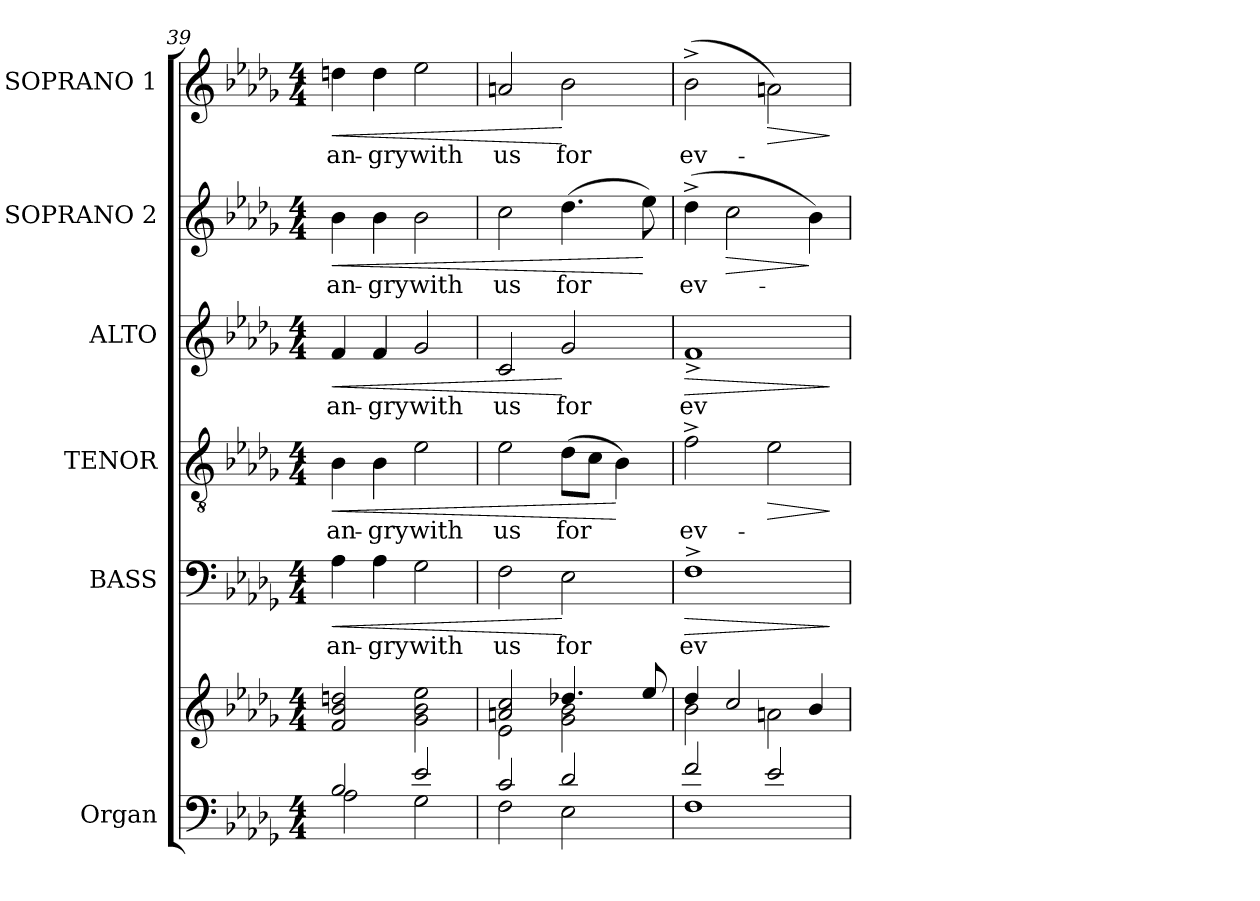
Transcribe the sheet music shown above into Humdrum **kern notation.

**kern	**kern	**kern	**text	**dynam	**kern	**text	**dynam	**kern	**text	**dynam	**kern	**text	**dynam	**kern	**text	**dynam
*part6	*part6	*part5	*part5	*part5	*part4	*part4	*part4	*part3	*part3	*part3	*part2	*part2	*part2	*part1	*part1	*part1
*staff7	*staff6	*staff5	*staff5	*staff5	*staff4	*staff4	*staff4	*staff3	*staff3	*staff3	*staff2	*staff2	*staff2	*staff1	*staff1	*staff1
*I"Organ	*	*I"BASS	*	*	*I"TENOR	*	*	*I"ALTO	*	*	*I"SOPRANO 2	*	*	*I"SOPRANO 1	*	*
*I'Org.	*	*I'B.	*	*	*I'T.	*	*	*I'A.	*	*	*I'S2.	*	*	*I'S1.	*	*
!!LO:LB:g=z
*clefF4	*clefG2	*clefF4	*	*	*clefGv2	*	*	*clefG2	*	*	*clefG2	*	*	*clefG2	*	*
*	*	*	*	*	*ITrd7c12	*	*	*	*	*	*	*	*	*	*	*
*k[b-e-a-d-g-]	*k[b-e-a-d-g-]	*k[b-e-a-d-g-]	*	*	*k[b-e-a-d-g-]	*	*	*k[b-e-a-d-g-]	*	*	*k[b-e-a-d-g-]	*	*	*k[b-e-a-d-g-]	*	*
*b-:	*b-:	*b-:	*	*	*b-:	*	*	*b-:	*	*	*b-:	*	*	*b-:	*	*
*M4/4	*M4/4	*M4/4	*	*	*M4/4	*	*	*M4/4	*	*	*M4/4	*	*	*M4/4	*	*
=39	=39	=39	=39	=39	=39	=39	=39	=39	=39	=39	=39	=39	=39	=39	=39	=39
*^	*	*	*	*	*	*	*	*	*	*	*	*	*	*	*	*
!	!	!	!	!LO:LY:b:color=#000000	!LO:HP:b	!	!	!	!	!	!	!	!	!	!	!	!
!	!	!	!	!	!	!	!LO:LY:b:color=#000000	!LO:HP:b	!	!	!	!	!	!	!	!	!
!	!	!	!	!	!	!	!	!	!	!LO:LY:b:color=#000000	!LO:HP:b	!	!	!	!	!	!
!	!	!	!	!	!	!	!	!	!	!	!	!	!LO:LY:b:color=#000000	!LO:HP:b	!	!	!
!	!	!	!	!	!	!	!	!	!	!	!	!	!	!	!	!LO:LY:b:color=#000000	!LO:HP:b
2B-i/	2A-i\	2fi/ 2b-i 2ddni	4A-i\	an-	<	4BB-i\	an-	<	4fi/	an-	<	4b-i\	an-	<	4ddni\	an-	<
!	!	!	!	!LO:LY:b:color=#000000	!	!	!	!	!	!	!	!	!	!	!	!	!
!	!	!	!	!	!	!	!LO:LY:b:color=#000000	!	!	!	!	!	!	!	!	!	!
!	!	!	!	!	!	!	!	!	!	!LO:LY:b:color=#000000	!	!	!	!	!	!	!
!	!	!	!	!	!	!	!	!	!	!	!	!	!LO:LY:b:color=#000000	!	!	!	!
!	!	!	!	!	!	!	!	!	!	!	!	!	!	!	!	!LO:LY:b:color=#000000	!
.	.	.	4A-i\	-gry	.	4BB-i\	-gry	.	4fi/	-gry	.	4b-i\	-gry	.	4ddi\	-gry	.
!	!	!	!	!LO:LY:b:color=#000000	!	!	!	!	!	!	!	!	!	!	!	!	!
!	!	!	!	!	!	!	!LO:LY:b:color=#000000	!	!	!	!	!	!	!	!	!	!
!	!	!	!	!	!	!	!	!	!	!LO:LY:b:color=#000000	!	!	!	!	!	!	!
!	!	!	!	!	!	!	!	!	!	!	!	!	!LO:LY:b:color=#000000	!	!	!	!
!	!	!	!	!	!	!	!	!	!	!	!	!	!	!	!	!LO:LY:b:color=#000000	!
2e-i/	2G-i\	2g-i\ 2b-i 2ee-i	2G-i\	with	.	2E-i\	with	.	2g-i/	with	.	2b-i\	with	.	2ee-i\	with	.
=40	=40	=40	=40	=40	=40	=40	=40	=40	=40	=40	=40	=40	=40	=40	=40	=40	=40
*	*	*^	*	*	*	*	*	*	*	*	*	*	*	*	*	*	*
!	!	!	!	!	!LO:LY:b:color=#000000	!	!	!	!	!	!	!	!	!	!	!	!	!
!	!	!	!	!	!	!	!	!LO:LY:b:color=#000000	!	!	!	!	!	!	!	!	!	!
!	!	!	!	!	!	!	!	!	!	!	!LO:LY:b:color=#000000	!	!	!	!	!	!	!
!	!	!	!	!	!	!	!	!	!	!	!	!	!	!LO:LY:b:color=#000000	!	!	!	!
!	!	!	!	!	!	!	!	!	!	!	!	!	!	!	!	!	!LO:LY:b:color=#000000	!
2ci/	2Fi\	2ani/ 2cci	2e-i\	2Fi\	us	.	2E-i\	us	.	2ci/	us	.	2cci\	us	.	2ani/	us	.
!	!	!	!	!	!LO:LY:b:color=#000000	!	!	!	!	!	!	!	!	!	!	!	!	!
!	!	!	!	!	!	!	!	!LO:LY:b:color=#000000	!	!	!	!	!	!	!	!	!	!
!	!	!	!	!	!	!	!	!	!	!	!LO:LY:b:color=#000000	!	!	!	!	!	!	!
!	!	!	!	!	!	!	!	!	!	!	!	!	!	!LO:LY:b:color=#000000	!	!	!	!
!	!	!	!	!	!	!	!	!	!	!	!	!	!	!	!	!	!LO:LY:b:color=#000000	!
2d-i/	2E-i\	4.dd-Xi/	2g-i\ 2b-i	2E-i\	for	[	(8D-i\L	for	.	2g-i/	for	[	(4.dd-i\	for	.	2b-i\	for	[
.	.	.	.	.	.	.	8Ci\J	.	.	.	.	.	.	.	.	.	.	.
.	.	.	.	.	.	.	4BB-i\)	.	[	.	.	.	.	.	.	.	.	.
.	.	8ee-i/	.	.	.	.	.	.	.	.	.	.	8ee-i\)	.	[	.	.	.
=41	=41	=41	=41	=41	=41	=41	=41	=41	=41	=41	=41	=41	=41	=41	=41	=41	=41	=41
!	!	!	!	!	!LO:LY:b:color=#000000	!LO:HP:b	!	!	!	!	!	!	!	!	!	!	!	!
!	!	!	!	!	!	!	!	!LO:LY:b:color=#000000	!	!	!	!	!	!	!	!	!	!
!	!	!	!	!	!	!	!	!	!	!	!LO:LY:b:color=#000000	!LO:HP:b	!	!	!	!	!	!
!	!	!	!	!	!	!	!	!	!	!	!	!	!	!LO:LY:b:color=#000000	!	!	!	!
!	!	!	!	!	!	!	!	!	!	!	!	!	!	!	!	!	!LO:LY:b:color=#000000	!
2fi/	1Fi	4dd-i/	2b-i\	1F^i	ev-	>	2F^i\	ev-	.	1f^i	ev-	>	(4dd-^i\	ev-	.	(2b-^i\	ev-	.
!	!	!	!	!	!	!	!	!	!	!	!	!	!	!	!LO:HP:b	!	!	!
.	.	2cci/	.	.	.	.	.	.	.	.	.	.	2cci\	.	>	.	.	.
!	!	!	!	!	!	!	!	!	!LO:HP:b	!	!	!	!	!	!	!	!	!LO:HP:b
2e-i/	.	.	2ani\	.	.	.	2E-i\	.	>	.	.	.	.	.	.	2ani\)	.	>
.	.	4b-i/	.	.	.	.	.	.	.	.	.	.	4b-i\)	.	]	.	.	.
*v	*v	*	*	*	*	*	*	*	*	*	*	*	*	*	*	*	*	*
*	*v	*v	*	*	*	*	*	*	*	*	*	*	*	*	*	*	*
.	.	.	.	]	.	.	]	.	.	]	.	.	.	.	.	]
=	=	=	=	=	=	=	=	=	=	=	=	=	=	=	=	=
*-	*-	*-	*-	*-	*-	*-	*-	*-	*-	*-	*-	*-	*-	*-	*-	*-
